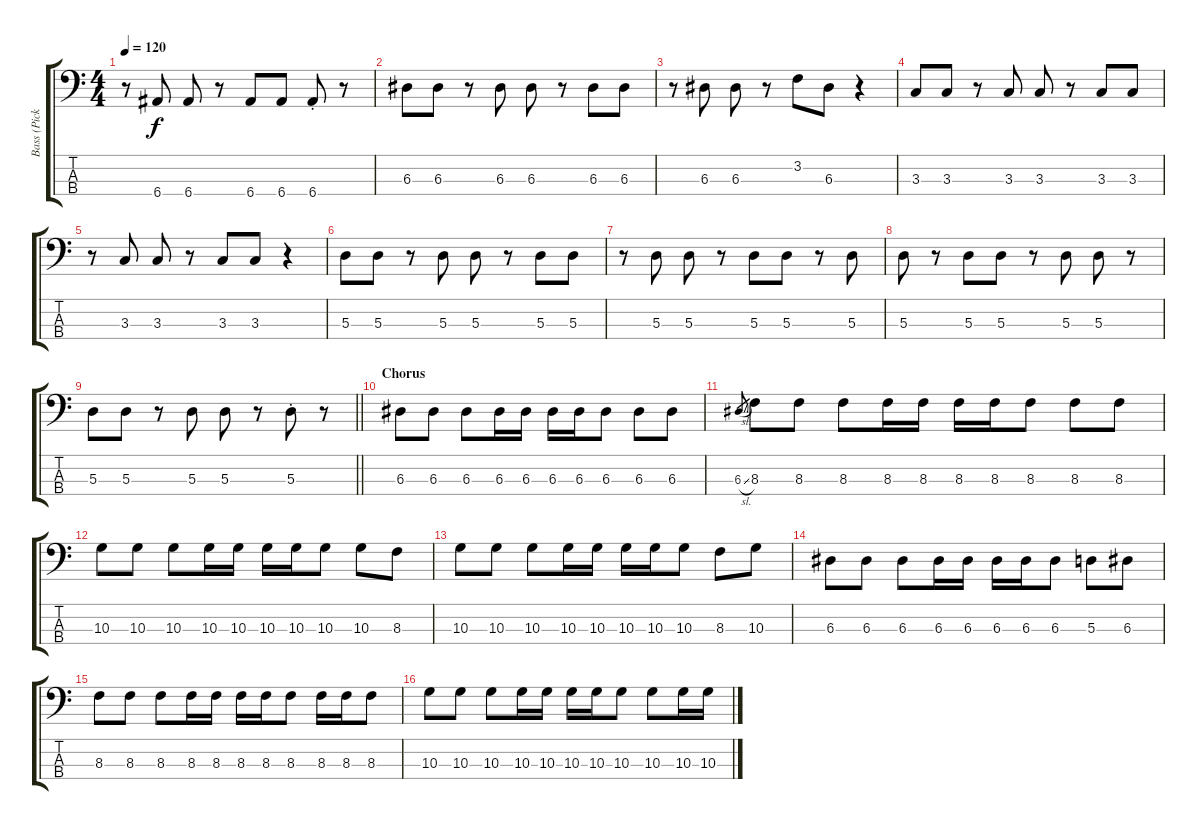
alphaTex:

\track ("Bass (Pick)" "Bass (Pick") {instrument electricbasspick}
\staff {score tabs}
\tuning (G2 D2 A1 E1) {hide}
\ts (4 4)
\tempo 120
\clef f4
\ks c
r.8{dy f} 6.4.8 6.4.8 r.8 6.4.8 6.4.8 6.4{st}.8 r.8 |
6.3.8 6.3.8 r.8 6.3.8 6.3.8 r.8 6.3.8 6.3.8 |
r.8 6.3.8 6.3.8 r.8 3.2.8 6.3.8 r.4 |
3.3.8 3.3.8 r.8 3.3.8 3.3.8 r.8 3.3.8 3.3.8 |
r.8 3.3.8 3.3.8 r.8 3.3.8 3.3.8 r.4 |
5.3.8 5.3.8 r.8 5.3.8 5.3.8 r.8 5.3.8 5.3.8 |
r.8 5.3.8 5.3.8 r.8 5.3.8 5.3.8 r.8 5.3.8 |
5.3.8 r.8 5.3.8 5.3.8 r.8 5.3.8 5.3.8 r.8 |
\barLineRight lightlight
5.3.8 5.3.8 r.8 5.3.8 5.3.8 r.8 5.3{st}.8 r.8 |
\section ("" "Chorus")
6.3.8 6.3.8 6.3.8 6.3.16 6.3.16 6.3.16 6.3.16 6.3.8 6.3.8 6.3.8 |
6.3{sl}.8{gr} 8.3.8 8.3.8 8.3.8 8.3.16 8.3.16 8.3.16 8.3.16 8.3.8 8.3.8 8.3.8 |
10.3.8 10.3.8 10.3.8 10.3.16 10.3.16 10.3.16 10.3.16 10.3.8 10.3.8 8.3.8 |
10.3.8 10.3.8 10.3.8 10.3.16 10.3.16 10.3.16 10.3.16 10.3.8 8.3.8 10.3.8 |
6.3.8 6.3.8 6.3.8 6.3.16 6.3.16 6.3.16 6.3.16 6.3.8 5.3.8 6.3.8 |
8.3.8 8.3.8 8.3.8 8.3.16 8.3.16 8.3.16 8.3.16 8.3.8 8.3.16 8.3.16 8.3.8 |
10.3.8 10.3.8 10.3.8 10.3.16 10.3.16 10.3.16 10.3.16 10.3.8 10.3.8 10.3.16 10.3.16
